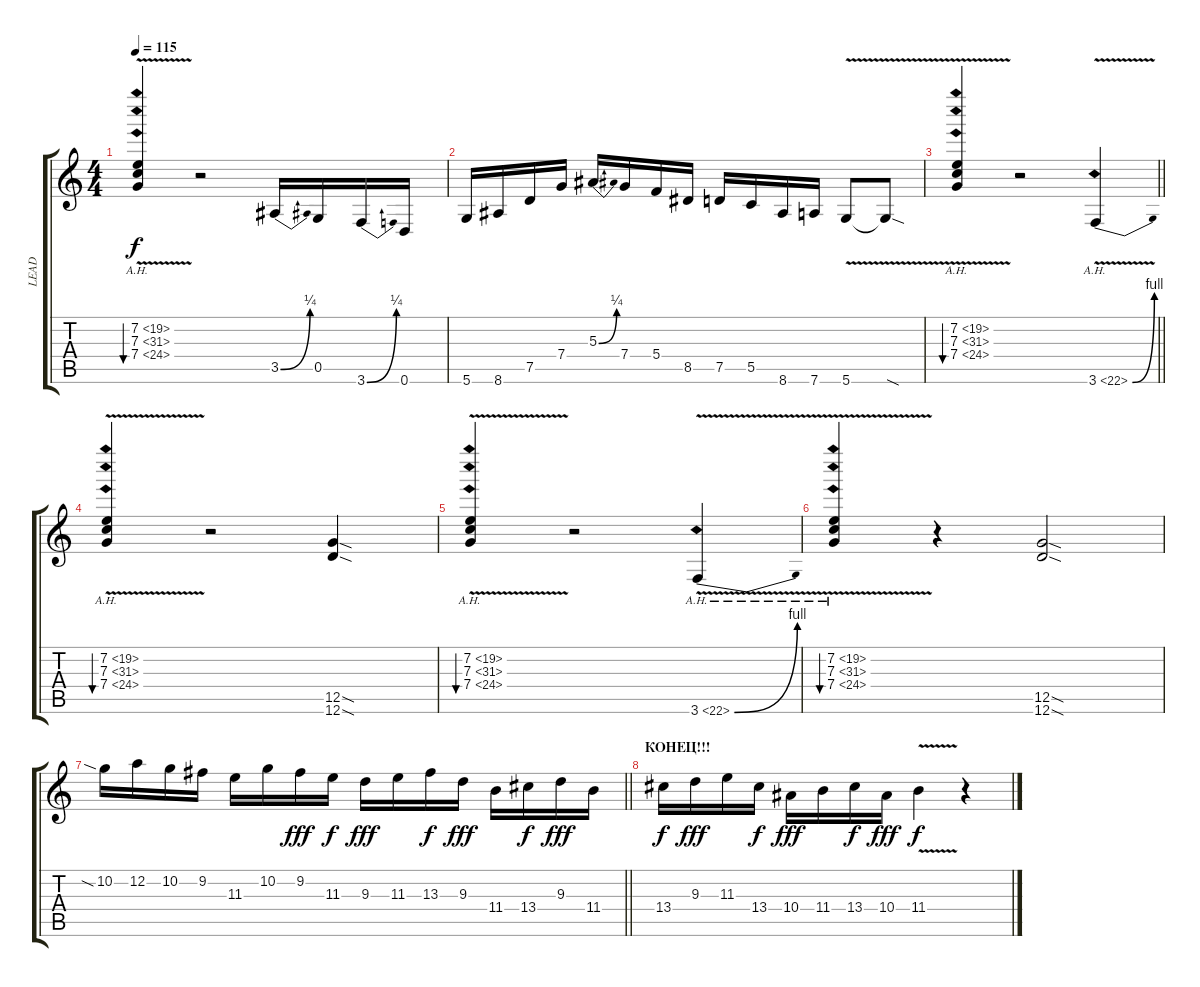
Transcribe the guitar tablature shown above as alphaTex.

\track ("LEAD" "LEAD") {instrument distortionguitar}
\staff {score tabs}
\tuning (D4 A3 F3 C3 G2 D2) {hide}
\ts (4 4)
\tempo 115
\clef g2
\ks c
(7.2{ah 12 v} 7.3{ah 24 v} 7.4{ah 17 v}).4{bu 240 dy f} r.2 3.5{be (bend 0 0 60 1)}.16 0.5.16 3.6{be (bend 0 0 60 1)}.16 0.6.16 |
5.6.16 8.6.16 7.5.16 7.4.16 5.3{be (bend 0 0 60 1)}.16 7.4.16 5.4.16 8.5.16 7.5.16 5.5.16 8.6.16 7.6.16 5.6{v}.8 5.6{sod t}.8 |
\barLineRight lightlight
(7.2{ah 12 v} 7.3{ah 24 v} 7.4{ah 17 v}).4{bu 240} r.2 3.6{be (bend 0 0 60 4) ah 19 v}.4 |
(7.2{ah 12 v} 7.3{ah 24 v} 7.4{ah 17 v}).4{bu 240 volume 14} r.2 (12.5{sod} 12.6{sod}).4 |
(7.2{ah 12 v} 7.3{ah 24 v} 7.4{ah 17 v}).4{bu 240} r.2 3.6{be (bend 0 0 60 4) ah 19 v}.4 |
(7.2{ah 12 v} 7.3{ah 24 v} 7.4{ah 17 v}).4{bu 240 volume 14} r.4 (12.5{sod} 12.6{sod}).2 |
\barLineRight lightlight
10.2{sia}.16 12.2.16 10.2.16 9.2.16 11.3.16 10.2.16 9.2.16{dy fff} 11.3.16{dy f} 9.3.16{dy fff volume 5} 11.3.16 13.3.16{dy f} 9.3.16{dy fff} 11.4.16 13.4.16{dy f} 9.3.16{dy fff} 11.4.16 |
\section ("" "КОНЕЦ!!!")
13.4.16{dy f} 9.3.16{dy fff} 11.3.16 13.4.16{dy f} 10.4.16{dy fff} 11.4.16 13.4.16{dy f} 10.4.16{dy fff} 11.4{v}.4{dy f} r.4
